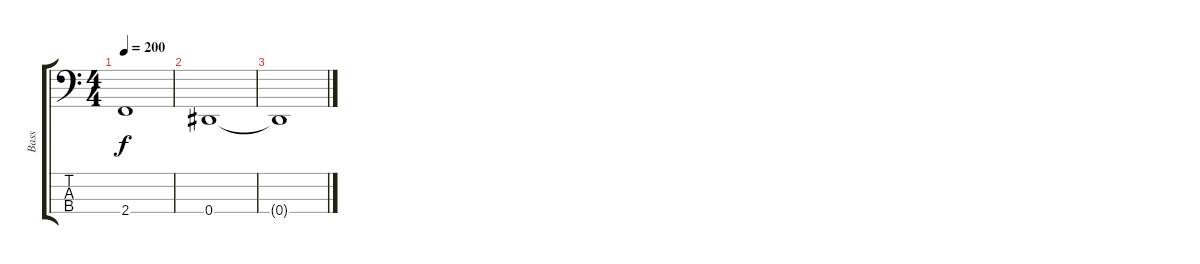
\track ("Bass" "Bass") {instrument electricbasspick}
\staff {score tabs}
\tuning (Gb2 Db2 Ab1 Eb1) {hide}
\ts (4 4)
\tempo 200
\clef f4
\ks c
2.4.1{dy f} |
0.4.1 |
0.4{t}.1
